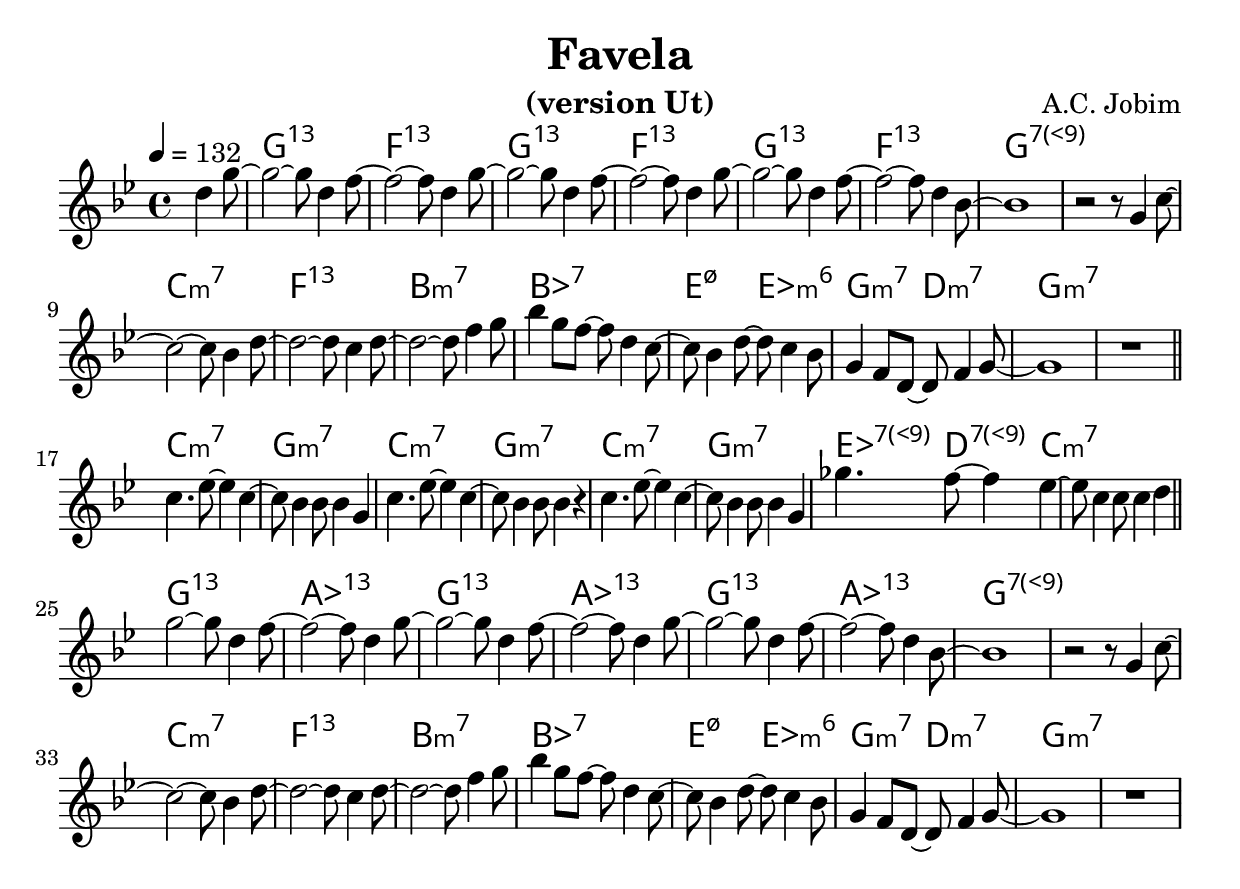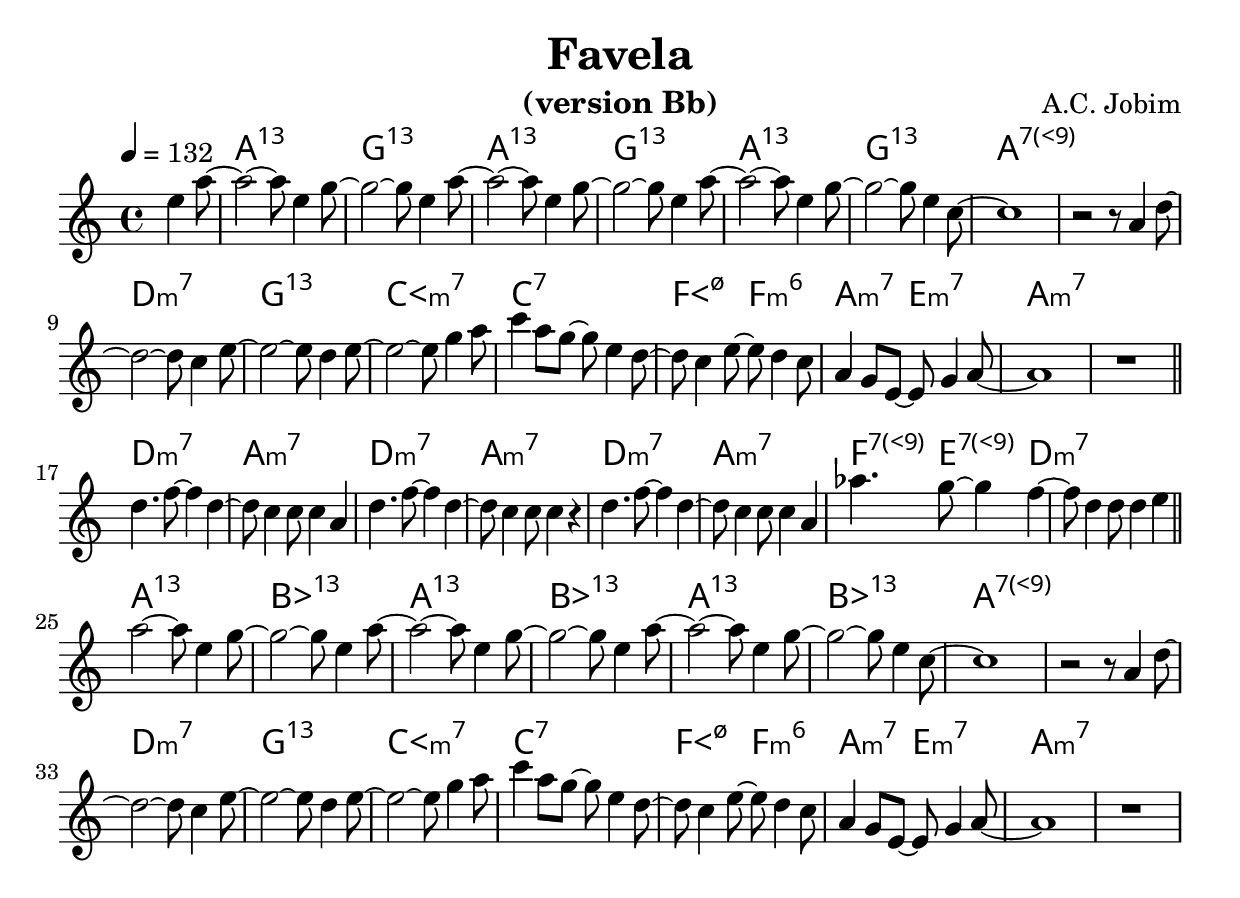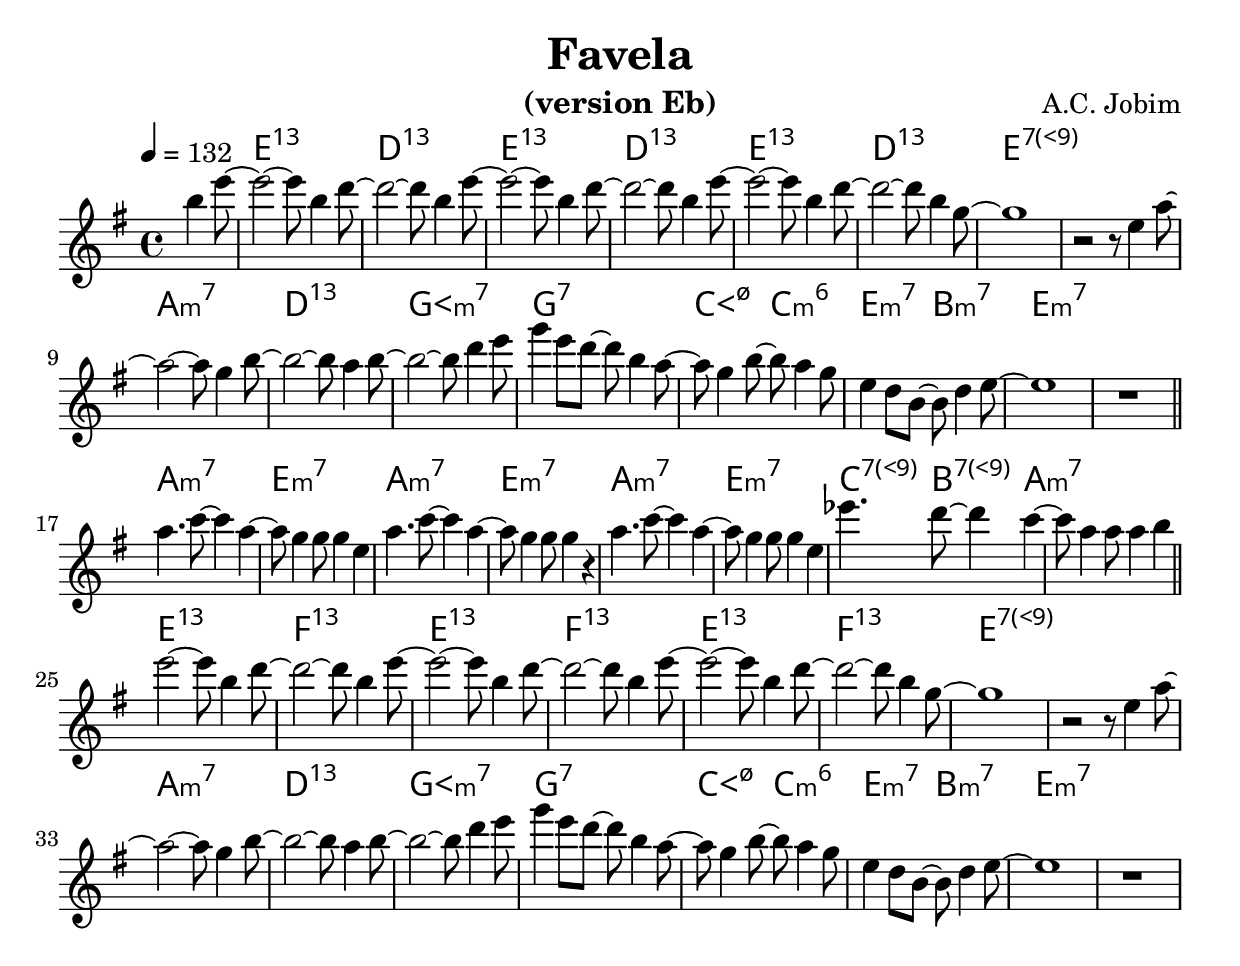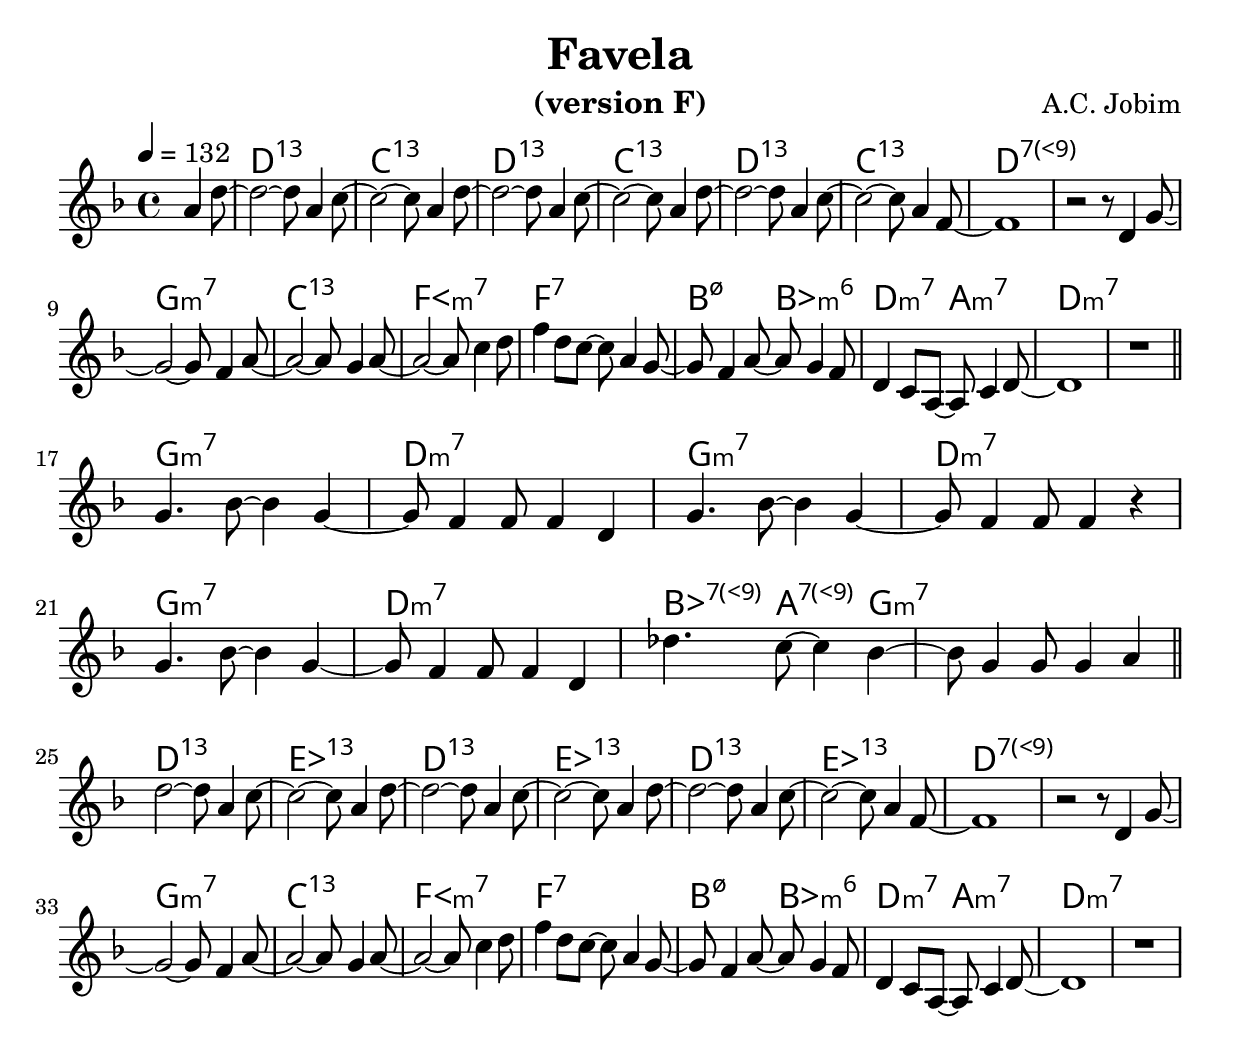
% Created on Mon Sep 20 15:23:38 CEST 2010
\version "2.22.0"

#(set-global-staff-size 24)
#(set-default-paper-size "a4")

\include "utils/AccordsJazzDefs.ly"

\paper { indent = 0\cm} 


\header {
	title = "Favela" 
 	composer = "A.C. Jobim"
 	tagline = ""

}


accords = \chords {
%		\set chordNameExceptions = #chExceptions
	\partial 4. s4.
	g1:13 f:13 g1:13 f:13
	g1:13 f:13 g:7.9+ s
	c:m7 f:13 b:m7 bes:7
	e2:m7.5- es:m6 g:m7 d:m7 g1:m7 s
	c:m7 g:m7 c:m7 g:m7 c:m7 g:m7
	es4.:7.9+ d:7.9+ c2.:m7 s2
	g1:13 aes:13 g1:13 aes:13
	g1:13 aes:13 g:7.9+ s
	c:m7 f:13 b:m7 bes:7
	e2:m7.5- es:m6 g:m7 d:m7 g1:m7 s
	%c1:m7.5+.9+ % un accord
	%es:m7 % un deuxiÃƒÂ¨me
}

theme = \new Staff {
	\time 4/4
	\tempo 4 = 132 
	\set Staff.midiInstrument = "violin"
	\key bes \major
	\clef treble
	\accidentalStyle modern-cautionary
	\relative c' { 	
 % Type notes here 
\compressEmptyMeasures
\partial 4.
d'4 g8~
% A
g2~ g8 d4 f8~
f2~ f8 d4 g8~
g2~ g8 d4 f8~
f2~ f8 d4 g8~
g2~ g8 d4 f8~
f2~ f8 d4 bes8~ bes1 r2 r8
g4 c8~
\break
c2~ c8 bes4 d8~
d2~ d8 c4 d8~
d2~ d8 f4 g8
bes4 g8 f~ f d4 c8~
c bes4 d8~ d c4 bes8
g4 f8 d~ d f4 g8~ g1 r \bar"||" \break
% B
c4. es8~ es4 c~
c8 bes4 bes8 bes4 g
c4. es8~ es4 c~
c8 bes4 bes8 bes4 r
c4. es8~ es4 c~
c8 bes4 bes8 bes4 g
ges'4. f8~ f4 es~
es8 c4 c8 c4 d \bar"||" \break
% C=A
g2~ g8 d4 f8~
f2~ f8 d4 g8~
g2~ g8 d4 f8~
f2~ f8 d4 g8~
g2~ g8 d4 f8~
f2~ f8 d4 bes8~ bes1 r2 r8
g4 c8~
\break
c2~ c8 bes4 d8~
d2~ d8 c4 d8~
d2~ d8 f4 g8
bes4 g8 f~ f d4 c8~
c bes4 d8~ d c4 bes8
g4 f8 d~ d f4 g8~ g1 r
%c4^\markup{Essai} cis c cis
%\mark \markup {\musicglyph "scripts.coda" }
%c cis c c
	}
}


\include "utils/books.ly"